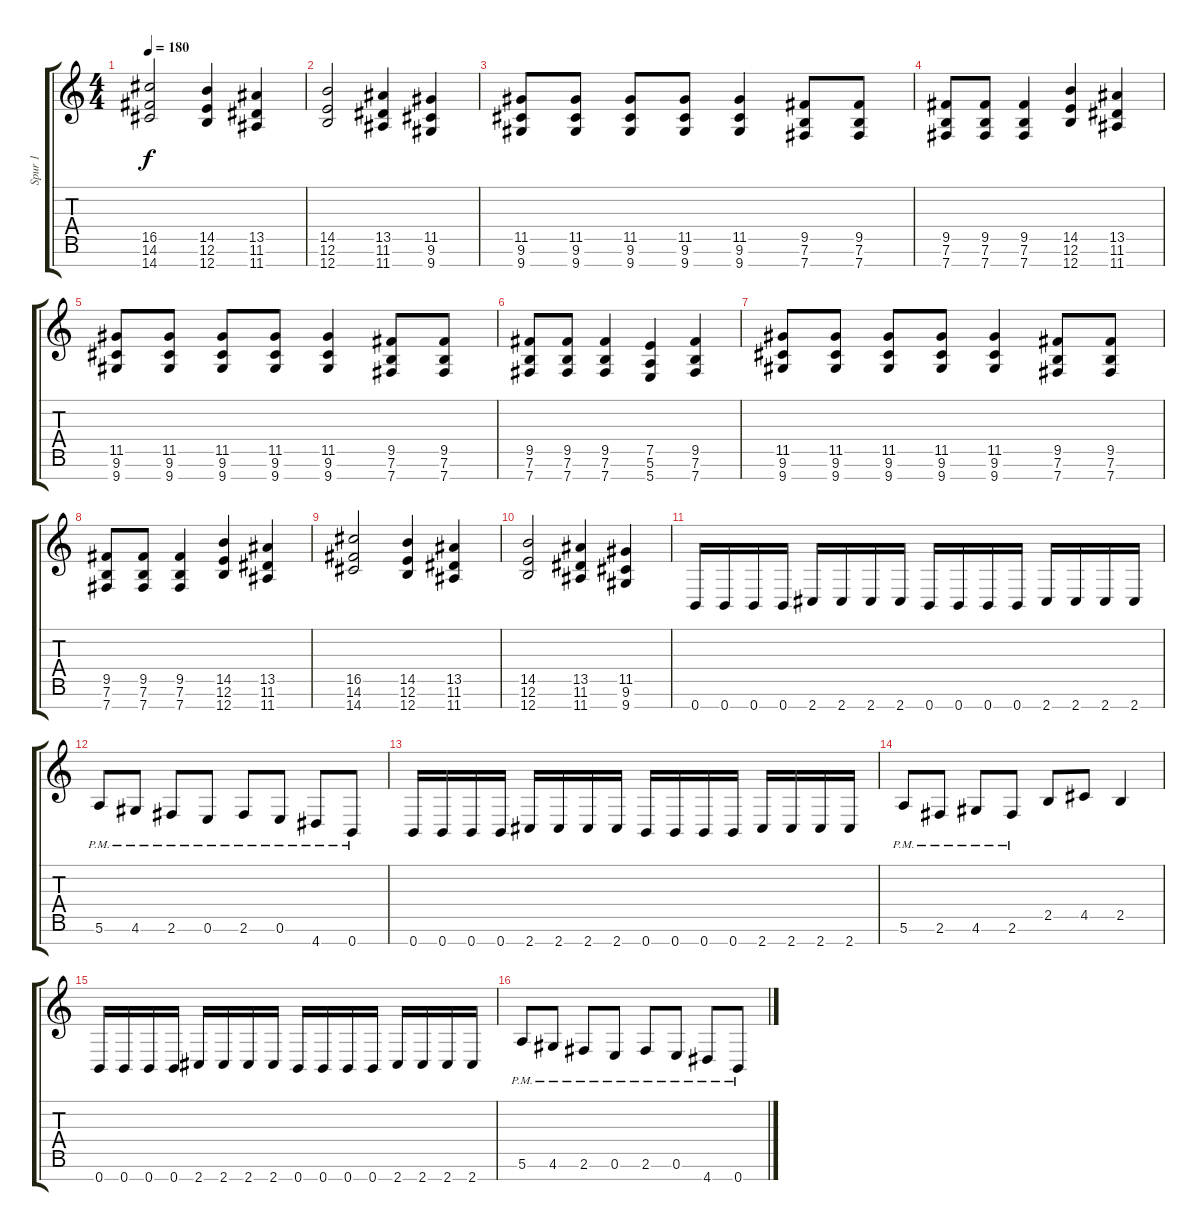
\track ("Spur 1" "Spur 1") {instrument acousticguitarsteel}
\staff {score tabs}
\tuning (E4 B3 G3 D3 A2 E2 B1) {hide}
\ts (4 4)
\tempo 180
\clef g2
\ks c
(16.5 14.6 14.7).2{dy f} (14.5 12.6 12.7).4 (13.5 11.6 11.7).4 |
(14.5 12.6 12.7).2 (13.5 11.6 11.7).4 (11.5 9.6 9.7).4 |
(11.5 9.6 9.7).8 (11.5 9.6 9.7).8 (11.5 9.6 9.7).8 (11.5 9.6 9.7).8 (11.5 9.6 9.7).4 (9.5 7.6 7.7).8 (9.5 7.6 7.7).8 |
(9.5 7.6 7.7).8 (9.5 7.6 7.7).8 (9.5 7.6 7.7).4 (14.5 12.6 12.7).4 (13.5 11.6 11.7).4 |
(11.5 9.6 9.7).8 (11.5 9.6 9.7).8 (11.5 9.6 9.7).8 (11.5 9.6 9.7).8 (11.5 9.6 9.7).4 (9.5 7.6 7.7).8 (9.5 7.6 7.7).8 |
(9.5 7.6 7.7).8 (9.5 7.6 7.7).8 (9.5 7.6 7.7).4 (7.5 5.6 5.7).4 (9.5 7.6 7.7).4 |
(11.5 9.6 9.7).8 (11.5 9.6 9.7).8 (11.5 9.6 9.7).8 (11.5 9.6 9.7).8 (11.5 9.6 9.7).4 (9.5 7.6 7.7).8 (9.5 7.6 7.7).8 |
(9.5 7.6 7.7).8 (9.5 7.6 7.7).8 (9.5 7.6 7.7).4 (14.5 12.6 12.7).4 (13.5 11.6 11.7).4 |
(16.5 14.6 14.7).2 (14.5 12.6 12.7).4 (13.5 11.6 11.7).4 |
(14.5 12.6 12.7).2 (13.5 11.6 11.7).4 (11.5 9.6 9.7).4 |
0.7.16 0.7.16 0.7.16 0.7.16 2.7.16 2.7.16 2.7.16 2.7.16 0.7.16 0.7.16 0.7.16 0.7.16 2.7.16 2.7.16 2.7.16 2.7.16 |
5.6{pm}.8 4.6{pm}.8 2.6{pm}.8 0.6{pm}.8 2.6{pm}.8 0.6{pm}.8 4.7{pm}.8 0.7{pm}.8 |
0.7.16 0.7.16 0.7.16 0.7.16 2.7.16 2.7.16 2.7.16 2.7.16 0.7.16 0.7.16 0.7.16 0.7.16 2.7.16 2.7.16 2.7.16 2.7.16 |
5.6{pm}.8 2.6{pm}.8 4.6{pm}.8 2.6{pm}.8 2.5.8 4.5.8 2.5.4 |
0.7.16 0.7.16 0.7.16 0.7.16 2.7.16 2.7.16 2.7.16 2.7.16 0.7.16 0.7.16 0.7.16 0.7.16 2.7.16 2.7.16 2.7.16 2.7.16 |
5.6{pm}.8 4.6{pm}.8 2.6{pm}.8 0.6{pm}.8 2.6{pm}.8 0.6{pm}.8 4.7{pm}.8 0.7{pm}.8
